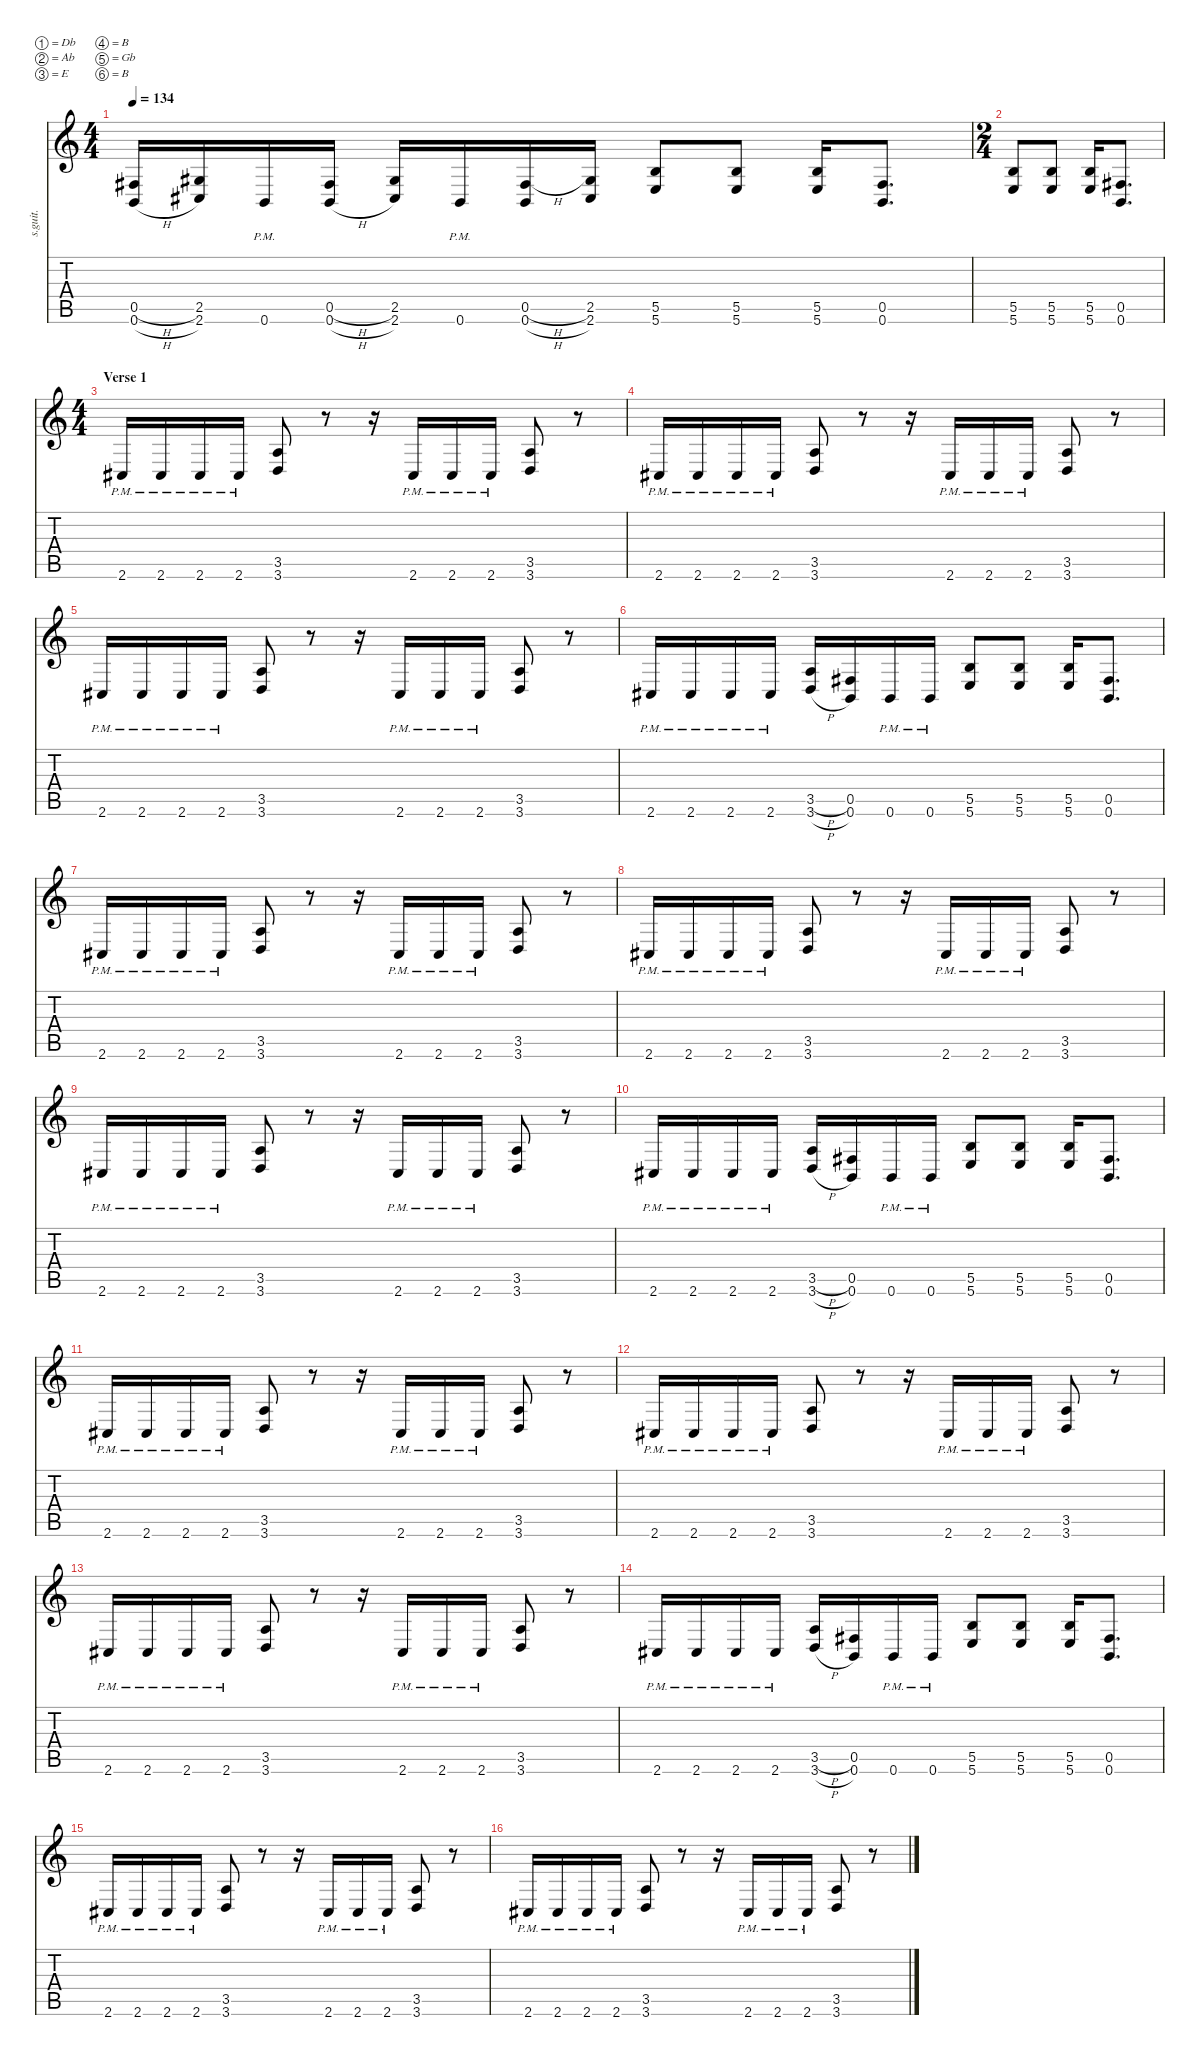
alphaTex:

\defaultSystemsLayout 4
\hideDynamics
\bracketExtendMode nobrackets
\track ("Mick Thomson" "s.guit.") {instrument distortionguitar}
\staff {score tabs}
\tuning (Db4 Ab3 E3 B2 Gb2 B1)
\ts (4 4)
\tempo 134
\clef g2
\ks c
(0.5{h acc #} 0.6{h}).16{dy f} (2.5{acc #} 2.6{acc #}).16 0.6{pm}.16 (0.5{h acc #} 0.6{h}).16 (2.5{acc #} 2.6{acc #}).16 0.6{pm}.16 (0.6{h} 0.5{h acc #}).16 (2.6{acc #} 2.5{acc #}).16 (5.5 5.6).8 (5.5 5.6).8 (5.5 5.6).16 (0.5{acc #} 0.6).8{d} |
\ts (2 4)
\beaming (8 2 2 2 2)
(5.5 5.6).8 (5.5 5.6).8 (5.5 5.6).16 (0.5{acc #} 0.6).8{d} |
\ts (4 4)
\beaming (8 2 2 2 2)
\section ("" "Verse 1")
2.6{pm acc #}.16 2.6{pm acc #}.16 2.6{pm acc #}.16 2.6{pm acc #}.16 (3.5 3.6).8 r.8 r.16 2.6{pm acc #}.16 2.6{pm acc #}.16 2.6{pm acc #}.16 (3.5 3.6).8 r.8 |
2.6{pm acc #}.16 2.6{pm acc #}.16 2.6{pm acc #}.16 2.6{pm acc #}.16 (3.5 3.6).8 r.8 r.16 2.6{pm acc #}.16 2.6{pm acc #}.16 2.6{pm acc #}.16 (3.5 3.6).8 r.8 |
2.6{pm acc #}.16 2.6{pm acc #}.16 2.6{pm acc #}.16 2.6{pm acc #}.16 (3.5 3.6).8 r.8 r.16 2.6{pm acc #}.16 2.6{pm acc #}.16 2.6{pm acc #}.16 (3.5 3.6).8 r.8 |
2.6{pm acc #}.16 2.6{pm acc #}.16 2.6{pm acc #}.16 2.6{pm acc #}.16 (3.5{h} 3.6{h}).16 (0.5{acc #} 0.6).16 0.6{pm}.16 0.6{pm}.16 (5.5 5.6).8 (5.5 5.6).8 (5.5 5.6).16 (0.5{acc #} 0.6).8{d} |
2.6{pm acc #}.16 2.6{pm acc #}.16 2.6{pm acc #}.16 2.6{pm acc #}.16 (3.5 3.6).8 r.8 r.16 2.6{pm acc #}.16 2.6{pm acc #}.16 2.6{pm acc #}.16 (3.5 3.6).8 r.8 |
2.6{pm acc #}.16 2.6{pm acc #}.16 2.6{pm acc #}.16 2.6{pm acc #}.16 (3.5 3.6).8 r.8 r.16 2.6{pm acc #}.16 2.6{pm acc #}.16 2.6{pm acc #}.16 (3.5 3.6).8 r.8 |
2.6{pm acc #}.16 2.6{pm acc #}.16 2.6{pm acc #}.16 2.6{pm acc #}.16 (3.5 3.6).8 r.8 r.16 2.6{pm acc #}.16 2.6{pm acc #}.16 2.6{pm acc #}.16 (3.5 3.6).8 r.8 |
2.6{pm acc #}.16 2.6{pm acc #}.16 2.6{pm acc #}.16 2.6{pm acc #}.16 (3.5{h} 3.6{h}).16 (0.5{acc #} 0.6).16 0.6{pm}.16 0.6{pm}.16 (5.5 5.6).8 (5.5 5.6).8 (5.5 5.6).16 (0.5{acc #} 0.6).8{d} |
2.6{pm acc #}.16 2.6{pm acc #}.16 2.6{pm acc #}.16 2.6{pm acc #}.16 (3.5 3.6).8 r.8 r.16 2.6{pm acc #}.16 2.6{pm acc #}.16 2.6{pm acc #}.16 (3.5 3.6).8 r.8 |
2.6{pm acc #}.16 2.6{pm acc #}.16 2.6{pm acc #}.16 2.6{pm acc #}.16 (3.5 3.6).8 r.8 r.16 2.6{pm acc #}.16 2.6{pm acc #}.16 2.6{pm acc #}.16 (3.5 3.6).8 r.8 |
2.6{pm acc #}.16 2.6{pm acc #}.16 2.6{pm acc #}.16 2.6{pm acc #}.16 (3.5 3.6).8 r.8 r.16 2.6{pm acc #}.16 2.6{pm acc #}.16 2.6{pm acc #}.16 (3.5 3.6).8 r.8 |
2.6{pm acc #}.16 2.6{pm acc #}.16 2.6{pm acc #}.16 2.6{pm acc #}.16 (3.5{h} 3.6{h}).16 (0.5{acc #} 0.6).16 0.6{pm}.16 0.6{pm}.16 (5.5 5.6).8 (5.5 5.6).8 (5.5 5.6).16 (0.5{acc #} 0.6).8{d} |
2.6{pm acc #}.16 2.6{pm acc #}.16 2.6{pm acc #}.16 2.6{pm acc #}.16 (3.5 3.6).8 r.8 r.16 2.6{pm acc #}.16 2.6{pm acc #}.16 2.6{pm acc #}.16 (3.5 3.6).8 r.8 |
2.6{pm acc #}.16 2.6{pm acc #}.16 2.6{pm acc #}.16 2.6{pm acc #}.16 (3.5 3.6).8 r.8 r.16 2.6{pm acc #}.16 2.6{pm acc #}.16 2.6{pm acc #}.16 (3.5 3.6).8 r.8
